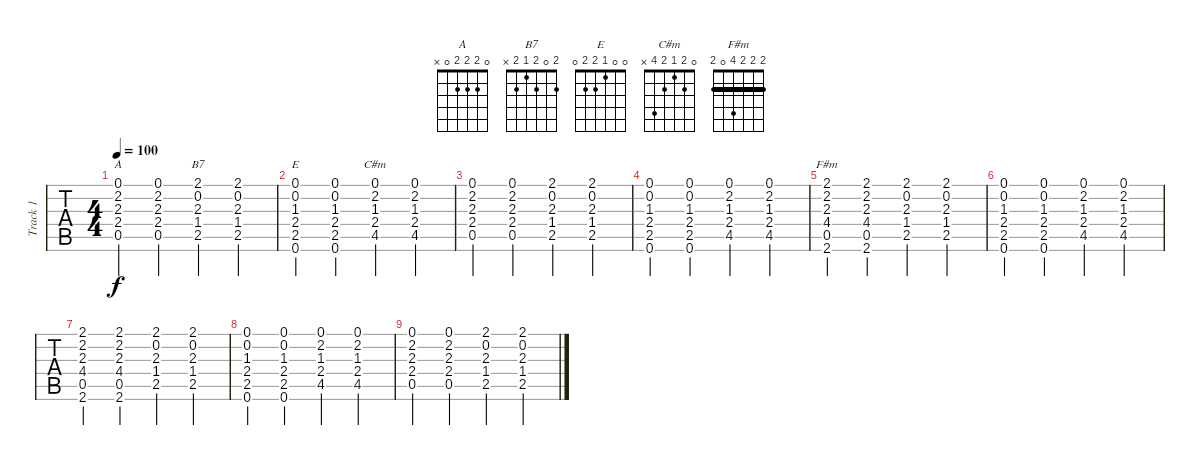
\track ("Track 1" "Track 1") {instrument acousticguitarsteel}
\staff {tabs}
\tuning (E4 B3 G3 D3 A2 E2) {hide}
\chord ("A" 0 2 2 2 0 x)
\chord ("B7" 2 0 2 1 2 x)
\chord ("E" 0 0 1 2 2 0)
\chord ("C#m" 0 2 1 2 4 x)
\chord ("F#m" 2 2 2 4 0 2) {barre 2}
\ts (4 4)
\tempo 100
\clef g2
\ks c
(0.1 2.2 2.3 2.4 0.5).4{ch "A" dy f} (0.1 2.2 2.3 2.4 0.5).4 (2.1 0.2 2.3 1.4 2.5).4{ch "B7"} (2.1 0.2 2.3 1.4 2.5).4 |
(0.1 0.2 1.3 2.4 2.5 0.6).4{ch "E"} (0.1 0.2 1.3 2.4 2.5 0.6).4 (0.1 2.2 1.3 2.4 4.5).4{ch "C#m"} (0.1 2.2 1.3 2.4 4.5).4 |
(0.1 2.2 2.3 2.4 0.5).4 (0.1 2.2 2.3 2.4 0.5).4 (2.1 0.2 2.3 1.4 2.5).4 (2.1 0.2 2.3 1.4 2.5).4 |
(0.1 0.2 1.3 2.4 2.5 0.6).4 (0.1 0.2 1.3 2.4 2.5 0.6).4 (0.1 2.2 1.3 2.4 4.5).4 (0.1 2.2 1.3 2.4 4.5).4 |
(2.1 2.2 2.3 4.4 0.5 2.6).4{ch "F#m"} (2.1 2.2 2.3 4.4 0.5 2.6).4 (2.1 0.2 2.3 1.4 2.5).4 (2.1 0.2 2.3 1.4 2.5).4 |
(0.1 0.2 1.3 2.4 2.5 0.6).4 (0.1 0.2 1.3 2.4 2.5 0.6).4 (0.1 2.2 1.3 2.4 4.5).4 (0.1 2.2 1.3 2.4 4.5).4 |
(2.1 2.2 2.3 4.4 0.5 2.6).4 (2.1 2.2 2.3 4.4 0.5 2.6).4 (2.1 0.2 2.3 1.4 2.5).4 (2.1 0.2 2.3 1.4 2.5).4 |
(0.1 0.2 1.3 2.4 2.5 0.6).4{volume 2} (0.1 0.2 1.3 2.4 2.5 0.6).4 (0.1 2.2 1.3 2.4 4.5).4 (0.1 2.2 1.3 2.4 4.5).4 |
(0.1 2.2 2.3 2.4 0.5).4 (0.1 2.2 2.3 2.4 0.5).4 (2.1 0.2 2.3 1.4 2.5).4 (2.1 0.2 2.3 1.4 2.5).4
